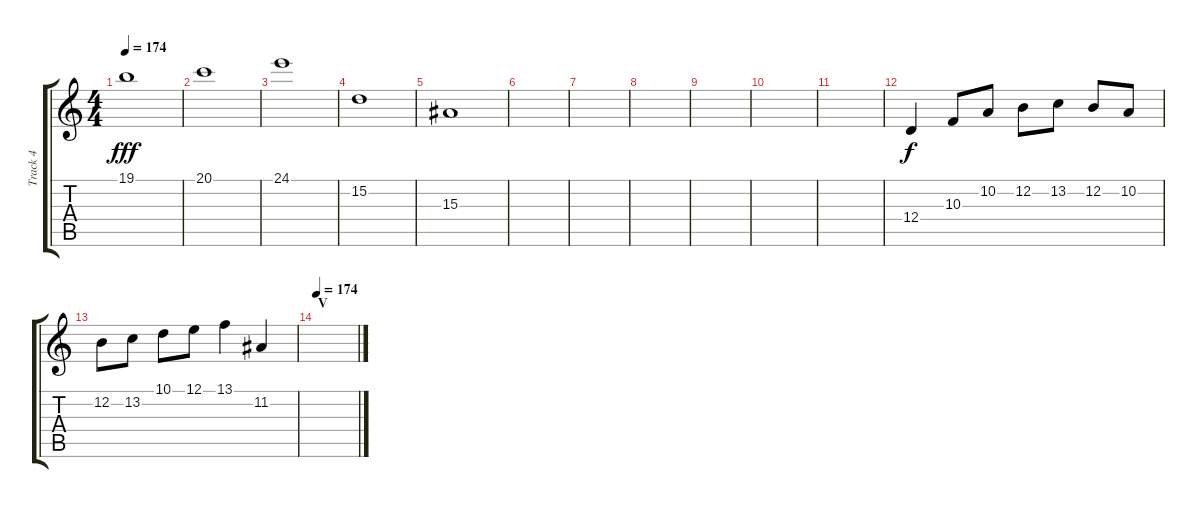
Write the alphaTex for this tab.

\track ("Track 4" "Track 4") {instrument synthstrings2}
\staff {score tabs}
\tuning (E4 B3 G3 D3 A2 E2) {hide}
\ts (4 4)
\tempo 174
\clef g2
\ks c
19.1.1{dy fff} |
20.1.1 |
24.1.1 |
15.2.1 |
15.3.1 |
|
|
|
|
|
|
12.4.4{dy f} 10.3.8 10.2.8 12.2.8 13.2.8 12.2.8 10.2.8 |
12.2.8 13.2.8 10.1.8 12.1.8 13.1.4 11.2.4 |
\section ("" "V")
\tempo 174
